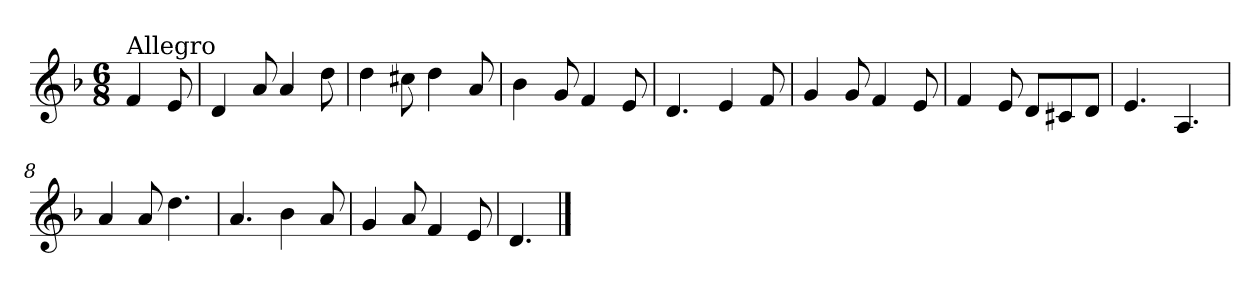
**kern
*part1
*staff1
*clefG2
*k[b-]
*F:
*M6/8
=
!LO:TX:a:t=Allegro
4f/
8e/
=1
4d/
8a/
4a/
8dd\
=2
4dd\
8cc#X\
4dd\
8a/
=3
4b-\
8g/
4f/
8e/
=4
4.d/
4e/
8f/
=5
4g/
8g/
4f/
8e/
!!LO:LB:g=z
=6
4f/
8e/
8d/L
8c#X/
8d/J
=7
4.e/
4.A/
=8
4a/
8a/
4.dd\
=9
4.a/
4b-\
8a/
=10
4g/
8a/
4f/
8e/
=11
4.d/
==
*-
